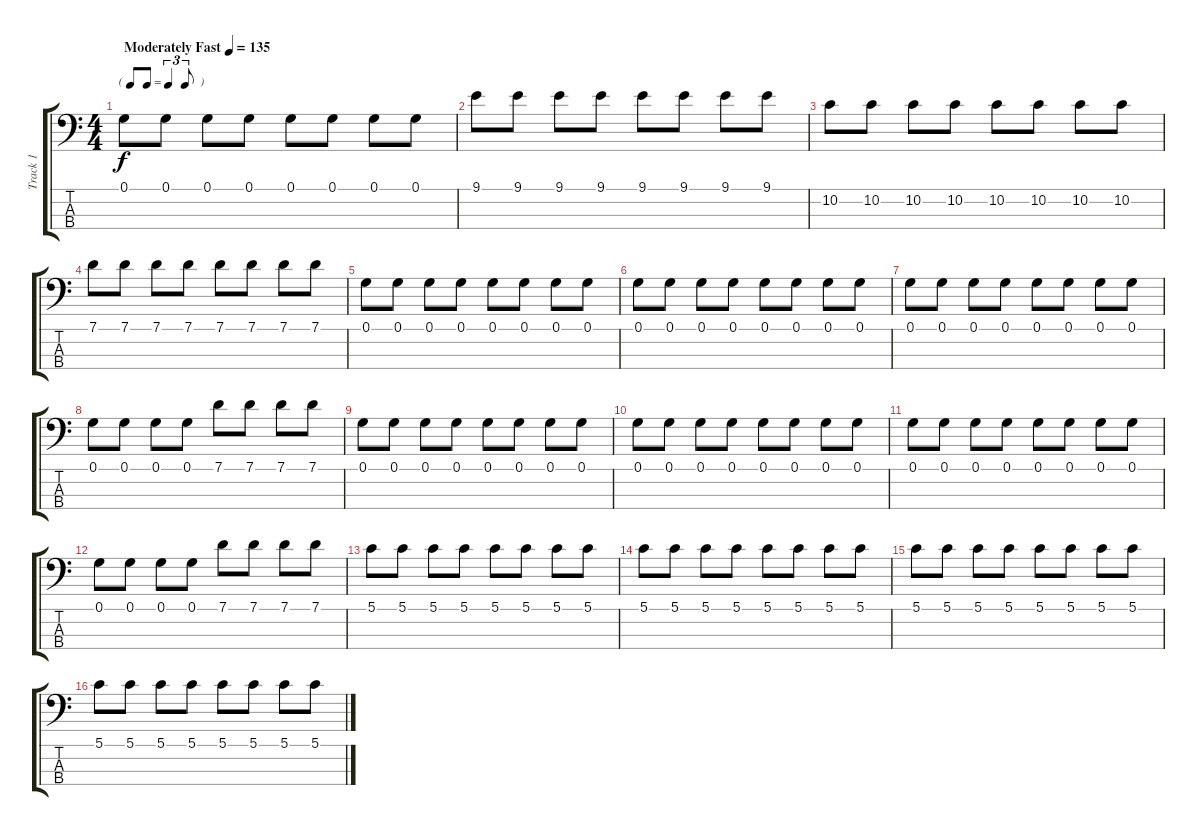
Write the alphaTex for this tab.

\track ("Track 1" "Track 1") {instrument electricbassfinger}
\staff {score tabs}
\tuning (G2 D2 A1 E1) {hide}
\ts (4 4)
\tf triplet8th
\tempo (135 "Moderately Fast")
\clef f4
\ks c
0.1.8{dy f instrument electricbassfinger} 0.1.8 0.1.8 0.1.8 0.1.8 0.1.8 0.1.8 0.1.8 |
9.1.8 9.1.8 9.1.8 9.1.8 9.1.8 9.1.8 9.1.8 9.1.8 |
10.2.8 10.2.8 10.2.8 10.2.8 10.2.8 10.2.8 10.2.8 10.2.8 |
7.1.8 7.1.8 7.1.8 7.1.8 7.1.8 7.1.8 7.1.8 7.1.8 |
0.1.8 0.1.8 0.1.8 0.1.8 0.1.8 0.1.8 0.1.8 0.1.8 |
0.1.8 0.1.8 0.1.8 0.1.8 0.1.8 0.1.8 0.1.8 0.1.8 |
0.1.8 0.1.8 0.1.8 0.1.8 0.1.8 0.1.8 0.1.8 0.1.8 |
0.1.8 0.1.8 0.1.8 0.1.8 7.1.8 7.1.8 7.1.8 7.1.8 |
0.1.8 0.1.8 0.1.8 0.1.8 0.1.8 0.1.8 0.1.8 0.1.8 |
0.1.8 0.1.8 0.1.8 0.1.8 0.1.8 0.1.8 0.1.8 0.1.8 |
0.1.8 0.1.8 0.1.8 0.1.8 0.1.8 0.1.8 0.1.8 0.1.8 |
0.1.8 0.1.8 0.1.8 0.1.8 7.1.8 7.1.8 7.1.8 7.1.8 |
5.1.8 5.1.8 5.1.8 5.1.8 5.1.8 5.1.8 5.1.8 5.1.8 |
5.1.8 5.1.8 5.1.8 5.1.8 5.1.8 5.1.8 5.1.8 5.1.8 |
5.1.8 5.1.8 5.1.8 5.1.8 5.1.8 5.1.8 5.1.8 5.1.8 |
5.1.8 5.1.8 5.1.8 5.1.8 5.1.8 5.1.8 5.1.8 5.1.8
